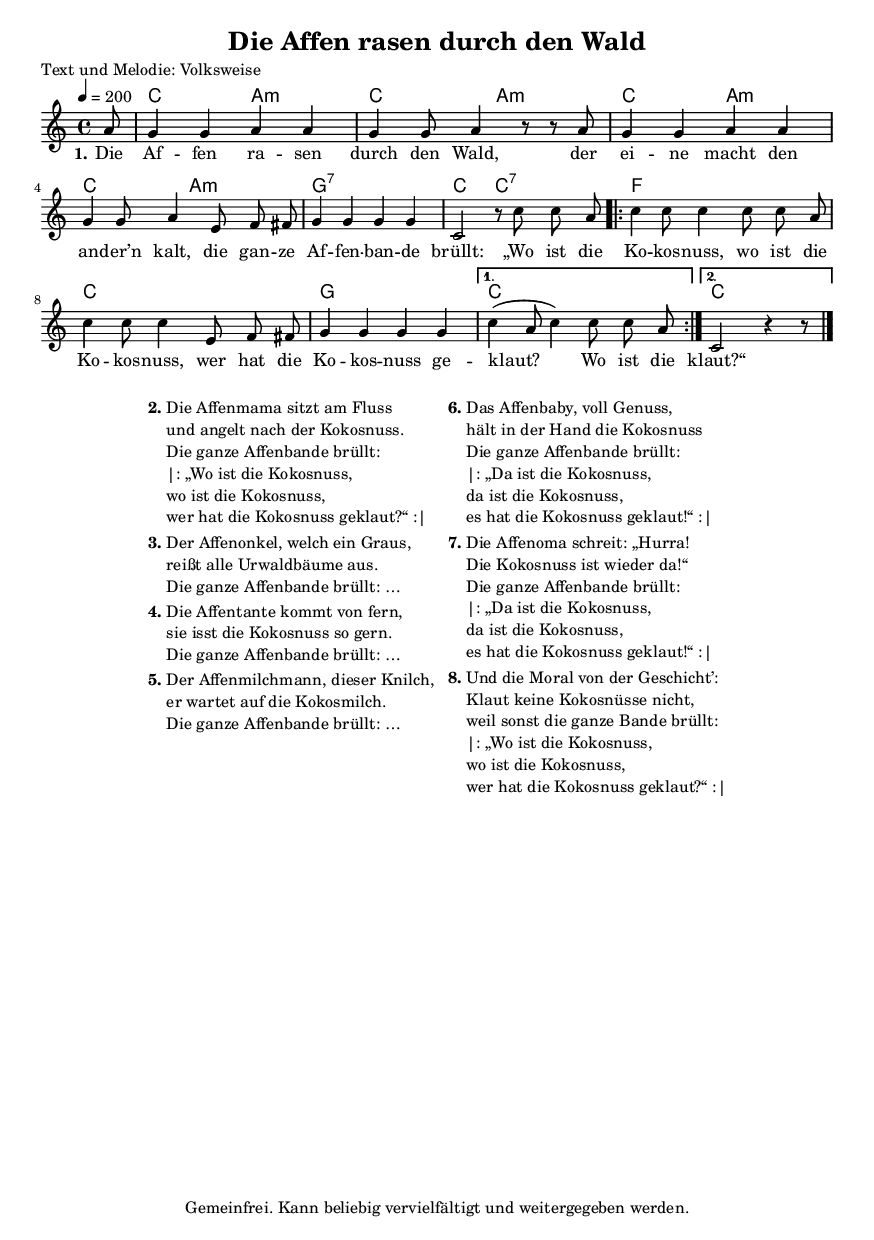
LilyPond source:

% Dieses Notenblatt wurde erstellt von Peter Crighton [http://www.petercrighton.de]
%
% Kontakt: PeteCrighton@googlemail.com
%
% geringfügige Änderungen von Hauke Rehr

\version "2.12.3"

\include "default.ly"

\header {
  title = "Die Affen rasen durch den Wald"
  poet = "Text und Melodie: Volksweise"
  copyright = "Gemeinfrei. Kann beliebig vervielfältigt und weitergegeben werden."
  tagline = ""
}

#(set-global-staff-size 14)

akkordea = \chordmode {
  s8
  % \repeat unfold 4 { c2 a2:m } ?
  c2 a2:m
  c2 a2:m
  c2 a2:m
  c2 a2:m
  g1:7
  c2 c2:7
  f1
  c1
  g1
  c1
  c1*7/8
}


strophe = \relative c' {
  \partial 8 a'8 | g4 g4 a4 a4 | g4 g8 a4 r8 r a8  | g4 g4 a4 a4 |
  g4 g8 a4 e8 f8 fis8 | g4 g4 g4 g4  | c,2 r8 c'8 c a|
  \repeat volta 2
  { c4 c8 c4 c8 c a | c4 c8 c4 e,8 f fis | g4 g4 g4 g4}
  \alternative {
    { c4( a8 c4) c8 c a  }
    { c,2 r4 r8 }
  }
  \bar "|." 
}

text = \lyricmode {
  \set stanza = "1."
   Die Af -- fen ra -- sen durch den Wald,
   der ei -- ne macht den an -- der’n kalt,
   die gan -- ze Af -- fen -- ban -- de brüllt:
   „Wo ist die Ko -- kos -- nuss, wo ist die Ko -- kos -- nuss,
   wer hat die Ko -- kos -- nuss  ge -- klaut?__ Wo ist die
   klaut?“
}


\score {
  <<
    \new ChordNames { \akkordea }
    \new Voice = "Lied" {
      \clef "treble"
      \time 4/4
      \key c\major
      \tempo 4 = 200
      \autoBeamOff
      \strophe
    }
    \new Lyrics \lyricsto "Lied" { \text }
  >>
  \layout {}
}
\score {
  \unfoldRepeats
  <<
    \new ChordNames { \akkordea }
    \new Voice = "Lied" {
      \clef "treble"
      \time 4/4
      \key c\major
      \tempo 4 = 200
      \autoBeamOff
      \strophe
    }
    \new Lyrics \lyricsto "Lied" { \text }
  >>
  \midi {}
}

 \markup {
   \fill-line { \line {
     \hspace #0.1
     \column {
       \line {
	 \bold "2."
         \column {
	   "Die Affenmama sitzt am Fluss"
	   "und angelt nach der Kokosnuss."
	   "Die ganze Affenbande brüllt:"
	   "|: „Wo ist die Kokosnuss,"
	   "wo ist die Kokosnuss,"
	   "wer hat die Kokosnuss geklaut?“ :|"
	 }
       }
       \hspace #0.1
       \line {
	 \bold "3."
	 \column {
	   "Der Affenonkel, welch ein Graus,"
	   "reißt alle Urwaldbäume aus."
	   "Die ganze Affenbande brüllt: …"
         }
       }
       \hspace #0.1
       \line {
	 \bold "4."
	 \column {
	   "Die Affentante kommt von fern,"
	   "sie isst die Kokosnuss so gern."
	   "Die ganze Affenbande brüllt: …"
	 }
       }
       \hspace #0.1
       \line {
	 \bold "5."
	 \column {
	   "Der Affenmilchmann, dieser Knilch,"
	   "er wartet auf die Kokosmilch."
	   "Die ganze Affenbande brüllt: …"
	 }
       }
     }
     \line {" "}
     \column {
       \line {
	 \bold "6."
	 \column {
	   "Das Affenbaby, voll Genuss,"
	   "hält in der Hand die Kokosnuss"
	   "Die ganze Affenbande brüllt:"
	   "|: „Da ist die Kokosnuss,"
	   "da ist die Kokosnuss,"
	   "es hat die Kokosnuss geklaut!“ :|"
	 }
       }
       \hspace #0.1
       \line {
	 \bold "7."
	 \column {
	   "Die Affenoma schreit: „Hurra!"
	   "Die Kokosnuss ist wieder da!“"
	   "Die ganze Affenbande brüllt:"
	   "|: „Da ist die Kokosnuss,"
	   "da ist die Kokosnuss,"
	   "es hat die Kokosnuss geklaut!“ :|"
	 }
       }
       \hspace #0.1
       \line {
	 \bold "8."
	 \column {
	   "Und die Moral von der Geschicht’:"
	   "Klaut keine Kokosnüsse nicht,"
	   "weil sonst die ganze Bande brüllt:"
	   "|: „Wo ist die Kokosnuss,"
	   "wo ist die Kokosnuss,"
	   "wer hat die Kokosnuss geklaut?“ :|"
	 }
       }
     }
   } }
 }

 % some settings % vim: sw=2 et
